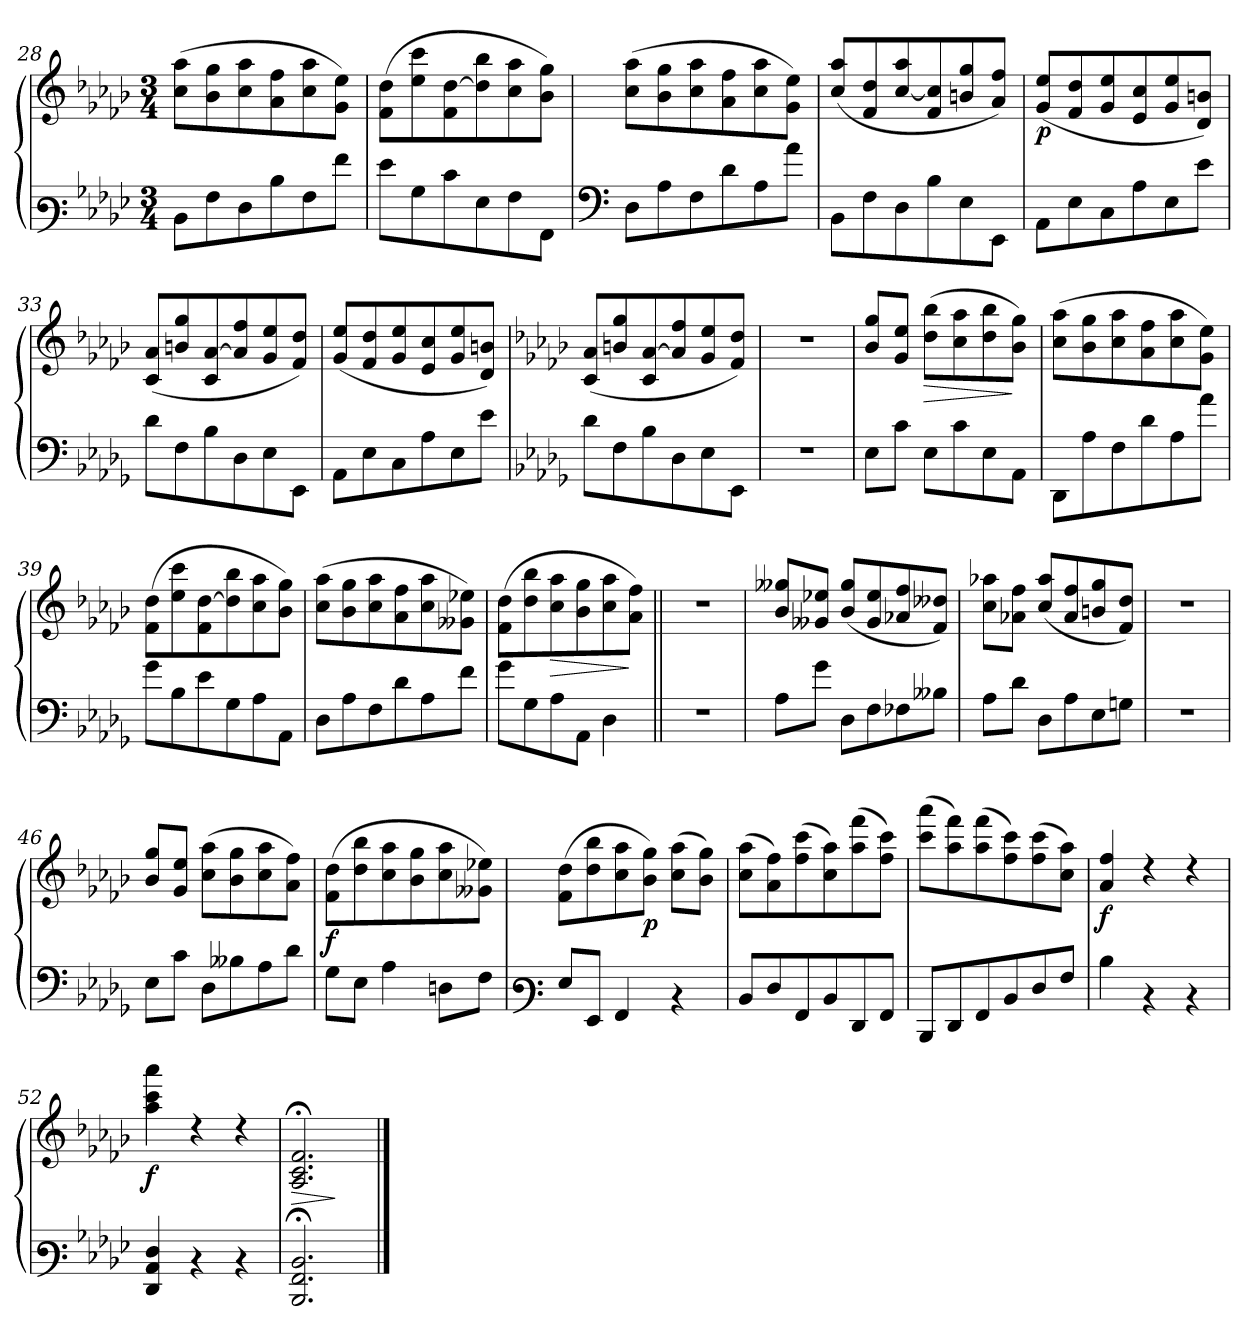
**kern	**kern	**dynam
*part1	*part1	*part1
*staff2	*staff1	*staff1/2
*clefF3	*clefG3	*
*k[b-e-a-d-g-]	*k[b-e-a-d-g-]	*
*M3/4	*M3/4	*
=28	=28	=28
8D-\L	(>8a-\ 8ff\L	.
8A-\	8g-\ 8ee-\	.
8F\	8a-\ 8ff\	.
8d-\	8f\ 8dd-\	.
8A-\	8a-\ 8ff\	.
8a-\J	8e-\ 8cc\J)	.
=29	=29	=29
8g-\L	(>8d-\ 8b-\L	.
8B-\	8cc\ 8aa-\	.
8e-\	8d-\ [>8b-\	.
8G-\	8b-\] 8gg-\	.
8A-\	8a-\ 8ff\	.
8AA-\J	8g-\ 8ee-\J)	.
!!LO:LB:g=z
=30	=30	=30
*clefF4	*	*
8D-\L	(>8a-\ 8ff\L	.
8A-\	8g-\ 8ee-\	.
8F\	8a-\ 8ff\	.
8d-\	8f\ 8dd-\	.
8A-\	8a-\ 8ff\	.
8a-\J	8e-\ 8cc\J)	.
=31	=31	=31
8BB-\L	(<8a-/ 8ff/L	.
8F\	8d-/ 8b-/	.
8D-\	[>8a-/ 8ff/	.
8B-\	8d-/ 8a-/]	.
8E-\	8gn/ 8ee-/	.
8EE-\J	8f/ 8dd-/J)	.
=32	=32	=32
!	!	!LO:DY:b
8AA-\L	(<8e-/ 8cc/L	p
8E-\	8d-/ 8b-/	.
8C\	8e-/ 8cc/	.
8A-\	8c/ 8a-/	.
8E-\	8e-/ 8cc/	.
8e-\J	8B-/ 8gn/J)	.
=33	=33	=33
8d-\L	(<8A-/ 8f/L	.
8F\	8gn/ 8ee-/	.
8B-\	8A-/ [>8f/	.
8D-\	8f/] 8dd-/	.
8E-\	8e-/ 8cc/	.
8EE-\J	8d-/ 8b-/J)	.
=34	=34	=34
8AA-\L	(<8e-/ 8cc/L	.
8E-\	8d-/ 8b-/	.
8C\	8e-/ 8cc/	.
8A-\	8c/ 8a-/	.
8E-\	8e-/ 8cc/	.
8e-\J	8B-/ 8gn/J)	.
!!LO:PB:g=z
=35	=35	=35
*k[b-e-a-d-g-]	*k[b-e-a-d-g-]	*
8d-\L	(<8A-/ 8f/L	.
8F\	8gn/ 8ee-/	.
8B-\	8A-/ [>8f/	.
8D-\	8f/] 8dd-/	.
8E-\	8e-/ 8cc/	.
8EE-\J	8d-/ 8b-/J)	.
=36	=36	=36
2.r	2.r	.
=37	=37	=37
8E-\	8g-/ 8ee-/	.
8c\J	(8e-/ 8cc/J	.
!	!	!LO:HP:b
8E-\L	(>8b-\ 8gg-\L	>
8c\	8a-\ 8ff\	.
8E-\	8b-\ 8gg-\	.
8AA-\J	8g-\ 8ee-\J)	]
=38	=38	=38
8DD-\L	(>8a-\ 8ff\L	.
8A-\	8g-\ 8ee-\	.
8F\	8a-\ 8ff\	.
8d-\	8f\ 8dd-\	.
8A-\	8a-\ 8ff\	.
8a-\J	8e-\ 8cc\J)	.
=39	=39	=39
8g-\L	(>8d-\ 8b-\L	.
8B-\	8cc\ 8aa-\	.
8e-\	8d-\ [>8b-\	.
8G-\	8b-\] 8gg-\	.
8A-\	8a-\ 8ff\	.
8AA-\J	8g-\ 8ee-\J)	.
!!LO:LB:g=z
=40	=40	=40
8D-\L	(>8a-\ 8ff\L	.
8A-\	8g-\ 8ee-\	.
8F\	8a-\ 8ff\	.
8d-\	8f\ 8dd-\	.
8A-\	8a-\ 8ff\	.
8f\J	8e--X\ 8cc-X\J)	.
=41	=41	=41
8g-\L	(>8d-\ 8b-\L	.
8G-\	8b-\ 8gg-\	.
!	!	!LO:HP:b
8A-\	8a-\ 8ff\	>
8AA-\J	8g-\ 8ee-\	.
4D-\	8a-\ 8ff\	.
.	8f\ 8dd-\J)	]
=42||	=42||	=42||
2.r	2.r	.
=43	=43	=43
8A-\	8g-/ 8ee--X/	.
8g-\J	(8e--X/ 8cc-X/J	.
8D-\L	(<8g-/ 8ee--/L	.
8F\	8e--/ 8cc-/	.
8F-X\	8f-X/ 8dd-/	.
8B--X\J	8d-/ 8b--X/J)	.
!!LO:LB:g=z
=44	=44	=44
8A-\	8a-\ 8ff-X\	.
8d-\J	(8f-X\ 8dd-\J	.
8D-\L	(<8a-/ 8ff-/L	.
8A-\	8f-/ 8dd-/	.
8E-\	8gn/ 8ee-/	.
8Gn\J	8d-/ 8b-/J)	.
=45	=45	=45
2.r	2.r	.
=46	=46	=46
8E-\	8g-/ 8ee-/	.
8c\J	(8e-/ 8cc/J	.
8D-\L	(>8a-\ 8ff\L	.
8B--X\	8g-\ 8ee-\	.
8A-\	8a-\ 8ff\	.
8d-\J	8f\ 8dd-\J)	.
=47	=47	=47
!	!	!LO:DY:b
8G-\L	(>8d-\ 8b-\L	f
8E-\J	8b-\ 8gg-\	.
4A-\	8a-\ 8ff\	.
.	8g-\ 8ee-\	.
8Dn\L	8a-\ 8ff\	.
8F\J	8e--X\ 8cc-X\J)	.
!!LO:LB:g=z
=48	=48	=48
*clefF3	*	*
8G-/L	(>8d-\ 8b-\L	.
8GG-/J	8b-\ 8gg-\	.
4AA-/	8a-\ 8ff\	.
!	!	!LO:DY:b
.	8g-\ 8ee-\J)	p
4rD	(>8a-\ 8ff\L	.
.	8g-\ 8ee-\J)	.
=49	=49	=49
8D-/L	(>8a-\ 8ff\L	.
8F/	8f\ 8dd-\)	.
8AA-/	(>8dd-\ 8aa-\	.
8D-/	8a-\ 8ff\)	.
8FF/	(>8ff\ 8ddd-\	.
8AA-/J	8dd-\ 8aa-\J)	.
=50	=50	=50
8DD-/L	(>8aa-\ 8fff\L	.
8FF/	8ff\ 8ddd-\)	.
8AA-/	(>8ff\ 8ddd-\	.
8D-/	8dd-\ 8aa-\)	.
8F/	(>8dd-\ 8aa-\	.
8A-/J	8a-\ 8ff\J)	.
=51	=51	=51
!	!	!LO:DY:b
4d-\	4f/ 4dd-/	f
4rD	4rb	.
4rD	4rb	.
=52	=52	=52
!	!	!LO:DY:b
4FF/ 4C/ 4F/	4ff\ 4aa-\ 4fff\	f
4rD	4rb	.
4rD	4rb	.
=53	=53	=53
!	!	!LO:HP:b
!	!	!LO:HP:n=1:b
2.DD-/;< 2.AA-/;< 2.D-/;<	2.F/;< 2.A-/;< 2.d-/;<	> >
.	.	] ]
==	==	==
*-	*-	*-
